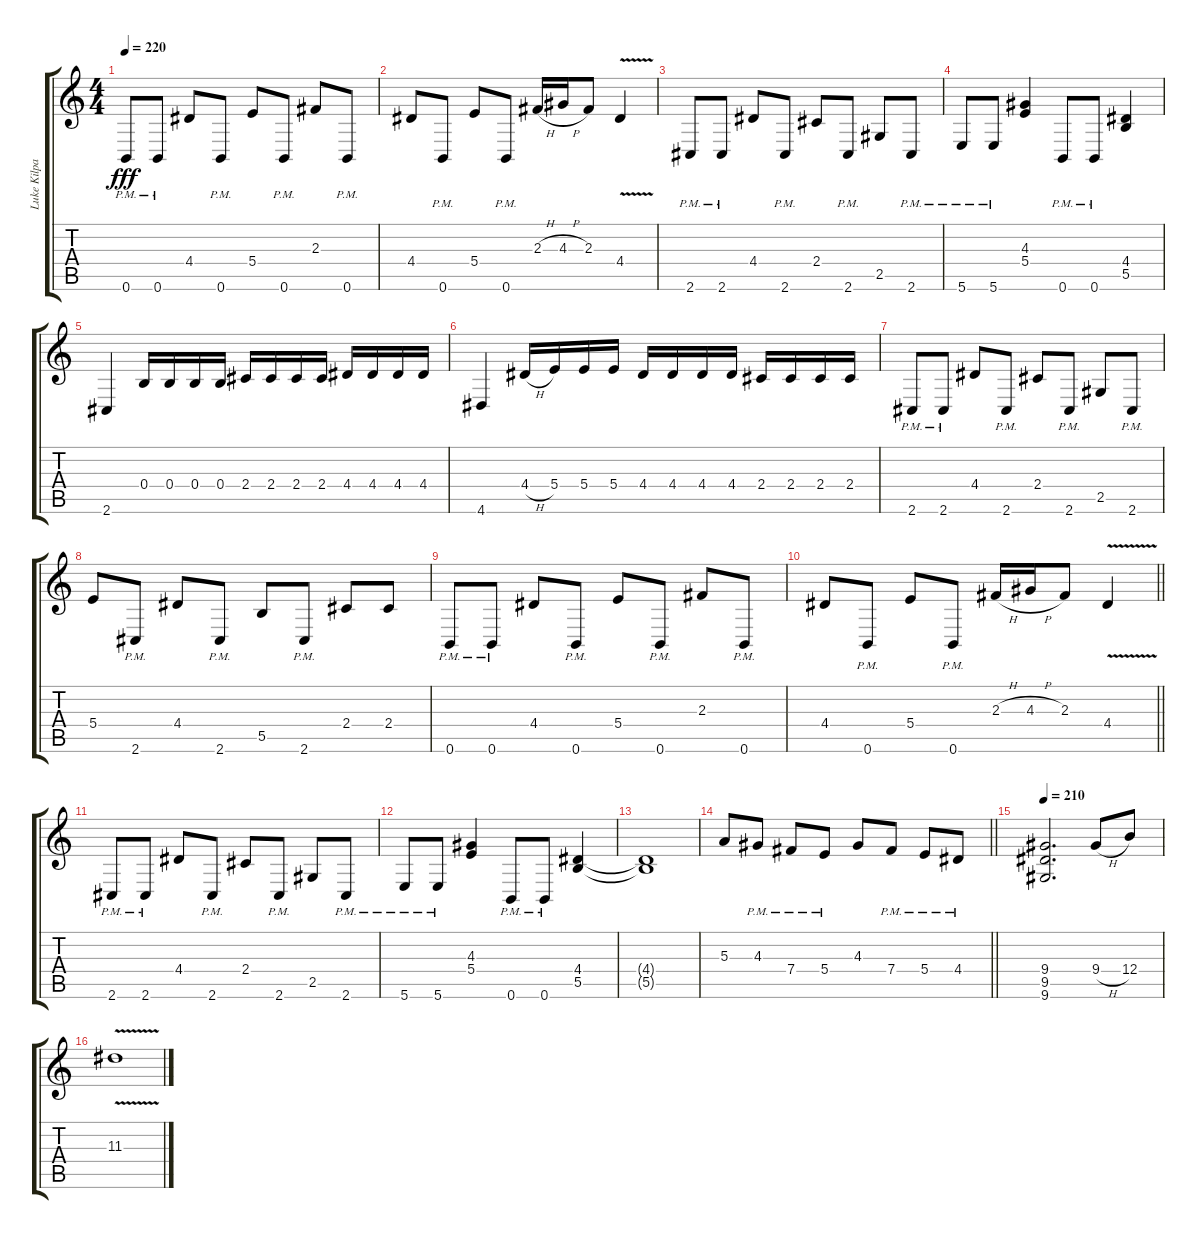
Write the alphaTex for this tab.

\track ("Luke Kilpatrick" "Luke Kilpa") {instrument distortionguitar}
\staff {score tabs}
\tuning (Db4 Ab3 E3 B2 Gb2 B1) {hide}
\ts (4 4)
\tempo 220
\clef g2
\ks c
0.6{pm}.8{dy fff} 0.6{pm}.8 4.4.8 0.6{pm}.8 5.4.8 0.6{pm}.8 2.3.8 0.6{pm}.8 |
4.4.8 0.6{pm}.8 5.4.8 0.6{pm}.8 2.3{h}.16 4.3{h}.16 2.3.8 4.4{v}.4 |
2.6{pm}.8 2.6{pm}.8 4.4.8 2.6{pm}.8 2.4.8 2.6{pm}.8 2.5.8 2.6{pm}.8 |
5.6{pm}.8 5.6{pm}.8 (4.3 5.4).4 0.6{pm}.8 0.6{pm}.8 (4.4 5.5).4 |
2.6.4 0.4.16 0.4.16 0.4.16 0.4.16 2.4.16 2.4.16 2.4.16 2.4.16 4.4.16 4.4.16 4.4.16 4.4.16 |
4.6.4 4.4{h}.16 5.4.16 5.4.16 5.4.16 4.4.16 4.4.16 4.4.16 4.4.16 2.4.16 2.4.16 2.4.16 2.4.16 |
2.6{pm}.8 2.6{pm}.8 4.4.8 2.6{pm}.8 2.4.8 2.6{pm}.8 2.5.8 2.6{pm}.8 |
5.4.8 2.6{pm}.8 4.4.8 2.6{pm}.8 5.5.8 2.6{pm}.8 2.4.8 2.4.8 |
0.6{pm}.8 0.6{pm}.8 4.4.8 0.6{pm}.8 5.4.8 0.6{pm}.8 2.3.8 0.6{pm}.8 |
\barLineRight lightlight
4.4.8 0.6{pm}.8 5.4.8 0.6{pm}.8 2.3{h}.16 4.3{h}.16 2.3.8 4.4{v}.4 |
2.6{pm}.8 2.6{pm}.8 4.4.8 2.6{pm}.8 2.4.8 2.6{pm}.8 2.5.8 2.6{pm}.8 |
5.6{pm}.8 5.6{pm}.8 (4.3 5.4).4 0.6{pm}.8 0.6{pm}.8 (4.4 5.5).4 |
(4.4{t} 5.5{t}).1 |
\barLineRight lightlight
5.3.8 4.3{pm}.8 7.4{pm}.8 5.4{pm}.8 4.3.8 7.4{pm}.8 5.4{pm}.8 4.4{pm}.8 |
\tempo 210
(9.4 9.5 9.6).2{d} 9.4{h}.8 12.4.8 |
11.3{v}.1
